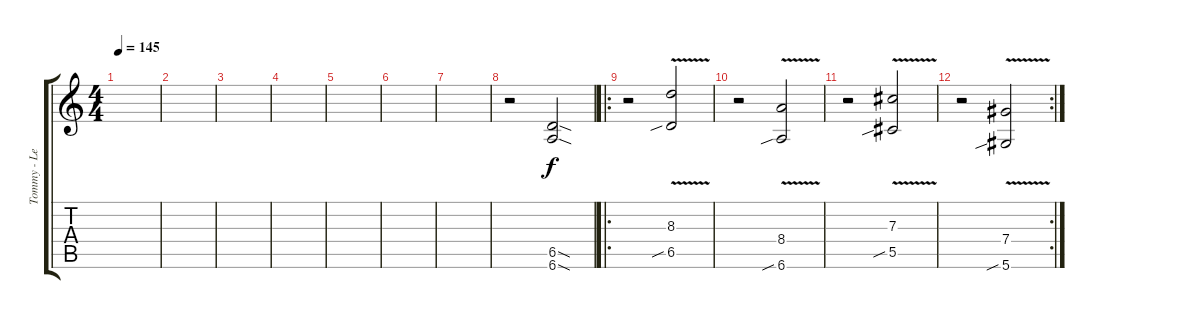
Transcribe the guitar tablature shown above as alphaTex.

\track ("Tommy - Lead Guitar" "Tommy - Le") {instrument distortionguitar}
\staff {score tabs}
\tuning (Eb4 Bb3 Gb3 Db3 Ab2 Eb2) {hide}
\ts (4 4)
\tempo 145
\clef g2
\ks c
|
|
|
|
|
|
|
r.2 (6.5{sod} 6.6{sod}).2 |
\ro
r.2{volume 14} (8.3{v} 6.5{sib}).2 |
r.2 (8.4{v} 6.6{sib}).2 |
r.2 (7.3{v} 5.5{sib}).2 |
\rc 2
r.2 (7.4{v} 5.6{sib}).2
